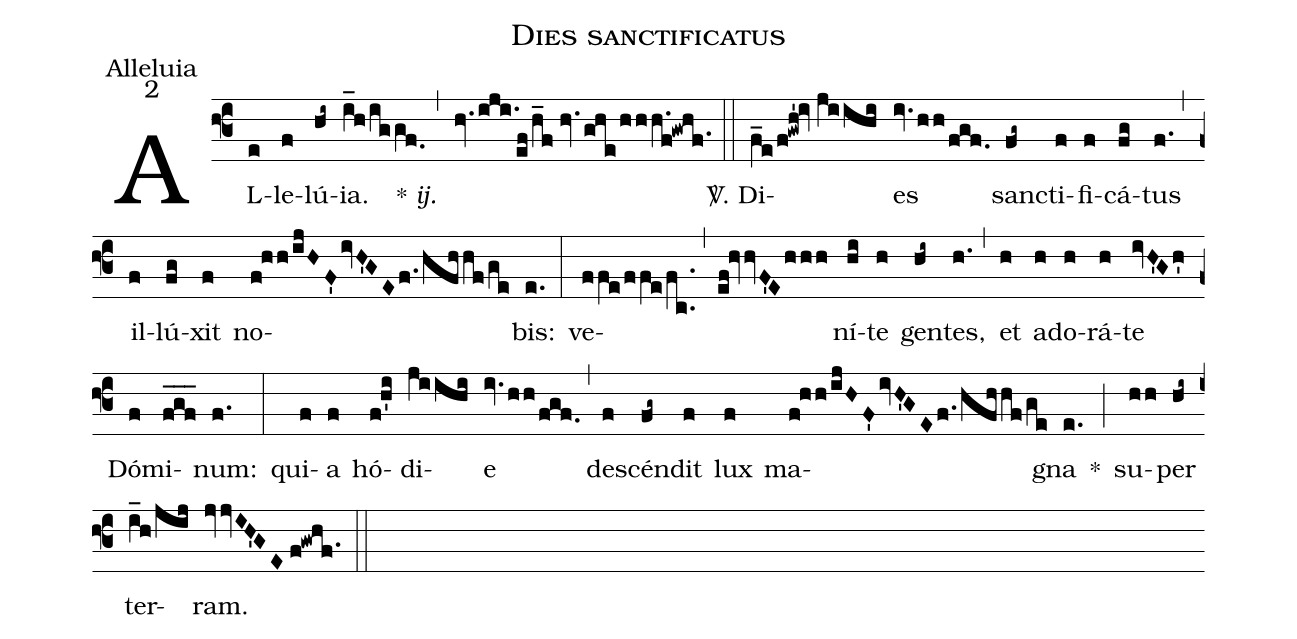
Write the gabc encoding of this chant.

name:Dies sanctificatus;
office-part:Alleluia;
mode:2;
%%
(f3) AL(e)le(f)lú(hi~)ia.(i_h/iggf.0) {*}~<i>ij.</i>(,) (hv.iji./[-0.5]ef/h_f//hv.ghe/hhh.f!gwhf.1) (::)
<sp>V/</sp>. Di(f_e/f!gwh'!iv//jiihi)es(iv.hh/fgf.) sanc(fg~)ti(f)fi(f)cá(fg)tus(f.) (,) il(f)lú(fg)xit(f) no(f!hh/ijHF'ivH'GEf./hfhhf/ge)bis:(e.) (:)
ve(ffe/ffe/fc..)(,)(ef!hvvF'Ehhh)ní(hi)te(h) gen(hi~)tes,(h.) (,) et(h) ad(h)o(h)rá(h)te(ivH'Gh') Dó(f)mi(f_g_f_)num:(f.) (:)
qui(f)a(f) hó(f!h'i)di(jiihi)e(iv.hh/fgf.) (,) de(f)scén(fg~)dit(f) lux(f) ma(f!hh/ijHF'ivH'GEf./hfhhf/ge)gna(e.) *(;)
su(hh)per(hi~) ter(i_h/jij)ram.(jvvIH'GE//f!gwhf.1) (::)
